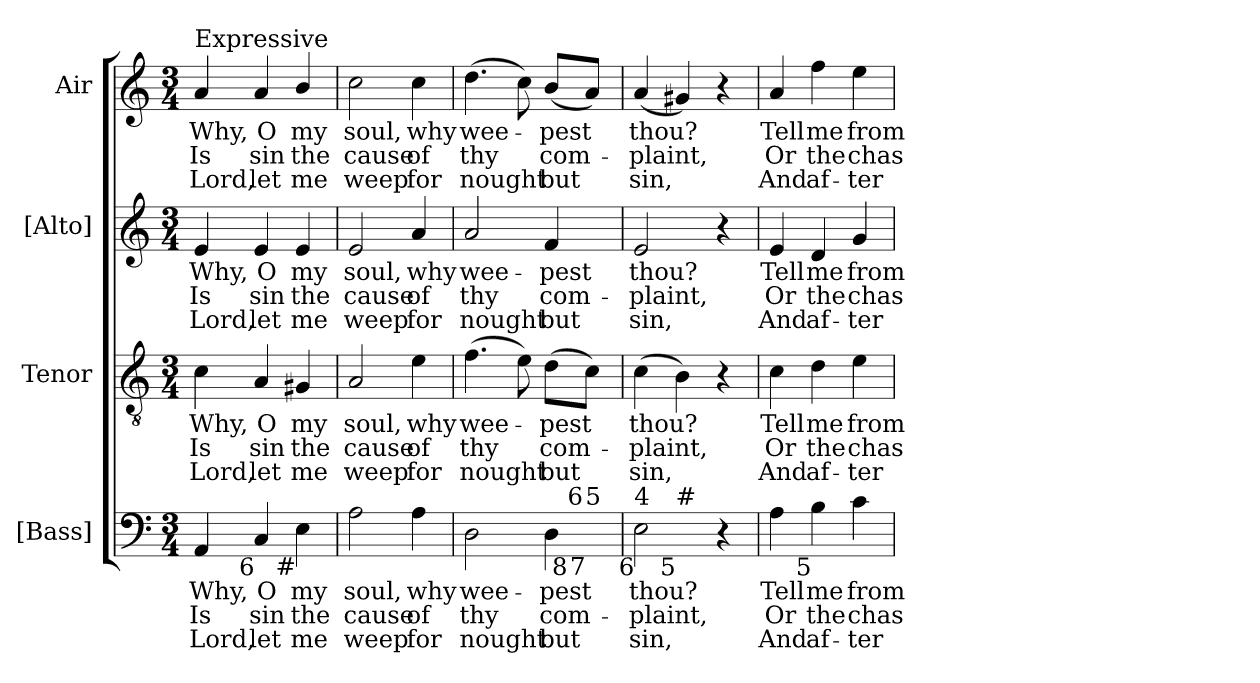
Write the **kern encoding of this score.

**kern	**text	**text	**text	**kern	**text	**text	**text	**kern	**text	**text	**text	**kern	**text	**text	**text
*part4	*part4	*part4	*part4	*part3	*part3	*part3	*part3	*part2	*part2	*part2	*part2	*part1	*part1	*part1	*part1
*staff4	*staff4	*staff4	*staff4	*staff3	*staff3	*staff3	*staff3	*staff2	*staff2	*staff2	*staff2	*staff1	*staff1	*staff1	*staff1
*I"[Bass]	*	*	*	*I"Tenor	*	*	*	*I"[Alto]	*	*	*	*I"Air	*	*	*
*I'B.	*	*	*	*I'T.	*	*	*	*I'A.	*	*	*	*	*	*	*
!!LO:PB:g=z
*clefF4	*	*	*	*clefGv2	*	*	*	*clefG2	*	*	*	*clefG2	*	*	*
*	*	*	*	*ITrd7c12	*	*	*	*	*	*	*	*	*	*	*
*k[]	*	*	*	*k[]	*	*	*	*k[]	*	*	*	*k[]	*	*	*
*a:	*	*	*	*a:	*	*	*	*a:	*	*	*	*a:	*	*	*
*M3/4	*	*	*	*M3/4	*	*	*	*M3/4	*	*	*	*M3/4	*	*	*
=1	=1	=1	=1	=1	=1	=1	=1	=1	=1	=1	=1	=1	=1	=1	=1
!	!LO:LY:b:color=#000000	!LO:LY:b:color=#000000	!LO:LY:b:color=#000000	!	!	!	!	!	!	!	!	!	!	!	!
!	!	!	!	!	!LO:LY:b:color=#000000	!LO:LY:b:color=#000000	!LO:LY:b:color=#000000	!	!	!	!	!	!	!	!
!	!	!	!	!	!	!	!	!	!LO:LY:b:color=#000000	!LO:LY:b:color=#000000	!LO:LY:b:color=#000000	!	!	!	!
!	!	!	!	!	!	!	!	!	!	!	!	!LO:TX:a:t=Expressive	!	!	!
!	!	!	!	!	!	!	!	!	!	!	!	!	!LO:LY:b:color=#000000	!LO:LY:b:color=#000000	!LO:LY:b:color=#000000
4AAi/	Why,	Is	Lord,	4Ci\	Why,	Is	Lord,	4ei/	Why,	Is	Lord,	4ai/	Why,	Is	Lord,
!	!LO:LY:b:color=#000000	!LO:LY:b:color=#000000	!LO:LY:b:color=#000000	!	!	!	!	!	!	!	!	!	!	!	!
!	!	!	!	!	!LO:LY:b:color=#000000	!LO:LY:b:color=#000000	!LO:LY:b:color=#000000	!	!	!	!	!	!	!	!
!	!	!	!	!	!	!	!	!	!LO:LY:b:color=#000000	!LO:LY:b:color=#000000	!LO:LY:b:color=#000000	!	!	!	!
!LO:TX:b:rj:t=6	!	!	!	!	!	!	!	!	!	!	!	!	!	!	!
!	!	!	!	!	!	!	!	!	!	!	!	!	!LO:LY:b:color=#000000	!LO:LY:b:color=#000000	!LO:LY:b:color=#000000
4Ci/	O	sin	let	4AAi/	O	sin	let	4ei/	O	sin	let	4ai/	O	sin	let
!	!LO:LY:b:color=#000000	!LO:LY:b:color=#000000	!LO:LY:b:color=#000000	!	!	!	!	!	!	!	!	!	!	!	!
!	!	!	!	!	!LO:LY:b:color=#000000	!LO:LY:b:color=#000000	!LO:LY:b:color=#000000	!	!	!	!	!	!	!	!
!	!	!	!	!	!	!	!	!	!LO:LY:b:color=#000000	!LO:LY:b:color=#000000	!LO:LY:b:color=#000000	!	!	!	!
!LO:TX:b:rj:t=#	!	!	!	!	!	!	!	!	!	!	!	!	!	!	!
!	!	!	!	!	!	!	!	!	!	!	!	!	!LO:LY:b:color=#000000	!LO:LY:b:color=#000000	!LO:LY:b:color=#000000
4Ei\	my	the	me	4GG#Xi/	my	the	me	4ei/	my	the	me	4bi/	my	the	me
=2	=2	=2	=2	=2	=2	=2	=2	=2	=2	=2	=2	=2	=2	=2	=2
!	!LO:LY:b:color=#000000	!LO:LY:b:color=#000000	!LO:LY:b:color=#000000	!	!	!	!	!	!	!	!	!	!	!	!
!	!	!	!	!	!LO:LY:b:color=#000000	!LO:LY:b:color=#000000	!LO:LY:b:color=#000000	!	!	!	!	!	!	!	!
!	!	!	!	!	!	!	!	!	!LO:LY:b:color=#000000	!LO:LY:b:color=#000000	!LO:LY:b:color=#000000	!	!	!	!
!	!	!	!	!	!	!	!	!	!	!	!	!	!LO:LY:b:color=#000000	!LO:LY:b:color=#000000	!LO:LY:b:color=#000000
2Ai\	soul,	cause	weep	2AAi/	soul,	cause	weep	2ei/	soul,	cause	weep	2cci\	soul,	cause	weep
!	!LO:LY:b:color=#000000	!LO:LY:b:color=#000000	!LO:LY:b:color=#000000	!	!	!	!	!	!	!	!	!	!	!	!
!	!	!	!	!	!LO:LY:b:color=#000000	!LO:LY:b:color=#000000	!LO:LY:b:color=#000000	!	!	!	!	!	!	!	!
!	!	!	!	!	!	!	!	!	!LO:LY:b:color=#000000	!LO:LY:b:color=#000000	!LO:LY:b:color=#000000	!	!	!	!
!	!	!	!	!	!	!	!	!	!	!	!	!	!LO:LY:b:color=#000000	!LO:LY:b:color=#000000	!LO:LY:b:color=#000000
4Ai\	why	of	for	4Ei\	why	of	for	4ai/	why	of	for	4cci\	why	of	for
=3	=3	=3	=3	=3	=3	=3	=3	=3	=3	=3	=3	=3	=3	=3	=3
!	!LO:LY:b:color=#000000	!LO:LY:b:color=#000000	!LO:LY:b:color=#000000	!	!	!	!	!	!	!	!	!	!	!	!
!	!	!	!	!	!LO:LY:b:color=#000000	!LO:LY:b:color=#000000	!LO:LY:b:color=#000000	!	!	!	!	!	!	!	!
!	!	!	!	!	!	!	!	!	!LO:LY:b:color=#000000	!LO:LY:b:color=#000000	!LO:LY:b:color=#000000	!	!	!	!
!	!	!	!	!	!	!	!	!	!	!	!	!	!LO:LY:b:color=#000000	!LO:LY:b:color=#000000	!LO:LY:b:color=#000000
*^	*	*	*	*	*	*	*	*	*	*	*	*	*	*	*
*	*^	*	*	*	*	*	*	*	*	*	*	*	*	*	*	*
2Di\	2ryy	2ryy	wee-	thy	nought	(4.Fi\	wee-	thy	nought	2ai/	wee-	thy	nought	(4.ddi\	wee-	thy	nought
.	.	.	.	.	.	8Ei\)	.	.	.	.	.	.	.	8cci\)	.	.	.
!	!	!	!LO:LY:b:color=#000000	!LO:LY:b:color=#000000	!LO:LY:b:color=#000000	!	!	!	!	!	!	!	!	!	!	!	!
!	!	!	!	!	!	!	!LO:LY:b:color=#000000	!LO:LY:b:color=#000000	!LO:LY:b:color=#000000	!	!	!	!	!	!	!	!
!	!	!	!	!	!	!	!	!	!	!	!LO:LY:b:color=#000000	!LO:LY:b:color=#000000	!LO:LY:b:color=#000000	!	!	!	!
!	!	!	!	!	!	!	!	!	!	!	!	!	!	!	!LO:LY:b:color=#000000	!LO:LY:b:color=#000000	!LO:LY:b:color=#000000
4Di\	32ryy	8ryy	-pest	com-	but	(8Di\L	-pest	com-	but	4fi/	-pest	com-	but	(8bi/L	-pest	com-	but
.	64...ryy	.	.	.	.	.	.	.	.	.	.	.	.	.	.	.	.
!	!LO:TX:b:rj:t=8	!	!	!	!	!	!	!	!	!	!	!	!	!	!	!	!
!	!LO:TX:t=6	!	!	!	!	!	!	!	!	!	!	!	!	!	!	!	!
.	8ryy	.	.	.	.	.	.	.	.	.	.	.	.	.	.	.	.
!	!	!LO:TX:b:rj:t=7	!	!	!	!	!	!	!	!	!	!	!	!	!	!	!
!	!	!LO:TX:t=5	!	!	!	!	!	!	!	!	!	!	!	!	!	!	!
.	.	8ryy	.	.	.	8Ci\J)	.	.	.	.	.	.	.	8ai/J)	.	.	.
.	16ryy	.	.	.	.	.	.	.	.	.	.	.	.	.	.	.	.
.	512ryy	.	.	.	.	.	.	.	.	.	.	.	.	.	.	.	.
*v	*v	*v	*	*	*	*	*	*	*	*	*	*	*	*	*	*	*
=4	=4	=4	=4	=4	=4	=4	=4	=4	=4	=4	=4	=4	=4	=4	=4
*^	*	*	*	*	*	*	*	*	*	*	*	*	*	*	*
*	*^	*	*	*	*	*	*	*	*	*	*	*	*	*	*	*
!	!	!	!LO:LY:b:color=#000000	!LO:LY:b:color=#000000	!LO:LY:b:color=#000000	!	!	!	!	!	!	!	!	!	!	!	!
*v	*v	*v	*	*	*	*	*	*	*	*	*	*	*	*	*	*	*
*^	*	*	*	*	*	*	*	*	*	*	*	*	*	*	*
*	*^	*	*	*	*	*	*	*	*	*	*	*	*	*	*	*
!	!	!	!	!	!	!	!LO:LY:b:color=#000000	!LO:LY:b:color=#000000	!LO:LY:b:color=#000000	!	!	!	!	!	!	!	!
*v	*v	*v	*	*	*	*	*	*	*	*	*	*	*	*	*	*	*
*^	*	*	*	*	*	*	*	*	*	*	*	*	*	*	*
*	*^	*	*	*	*	*	*	*	*	*	*	*	*	*	*	*
!	!	!	!	!	!	!	!	!	!	!	!LO:LY:b:color=#000000	!LO:LY:b:color=#000000	!LO:LY:b:color=#000000	!	!	!	!
*v	*v	*v	*	*	*	*	*	*	*	*	*	*	*	*	*	*	*
*^	*	*	*	*	*	*	*	*	*	*	*	*	*	*	*
*	*^	*	*	*	*	*	*	*	*	*	*	*	*	*	*	*
!LO:TX:b:rj:t=6	!	!	!	!	!	!	!	!	!	!	!	!	!	!	!	!	!
!LO:TX:t=4	!	!	!	!	!	!	!	!	!	!	!	!	!	!	!	!	!
!	!	!	!	!	!	!	!	!	!	!	!	!	!	!	!LO:LY:b:color=#000000	!LO:LY:b:color=#000000	!LO:LY:b:color=#000000
*	*v	*v	*	*	*	*	*	*	*	*	*	*	*	*	*	*	*
2Ei\	4ryy	thou?	-plaint,	sin,	(4Ci\	thou?	-plaint,	sin,	2ei/	thou?	-plaint,	sin,	(4ai/	thou?	-plaint,	sin,
!	!LO:TX:b:rj:t=5	!	!	!	!	!	!	!	!	!	!	!	!	!	!	!
!	!LO:TX:t=#	!	!	!	!	!	!	!	!	!	!	!	!	!	!	!
.	2ryy	.	.	.	4BBi\)	.	.	.	.	.	.	.	4g#Xi/)	.	.	.
4r	.	.	.	.	4r	.	.	.	4r	.	.	.	4r	.	.	.
*v	*v	*	*	*	*	*	*	*	*	*	*	*	*	*	*	*
=5	=5	=5	=5	=5	=5	=5	=5	=5	=5	=5	=5	=5	=5	=5	=5
*^	*	*	*	*	*	*	*	*	*	*	*	*	*	*	*
!	!	!LO:LY:b:color=#000000	!LO:LY:b:color=#000000	!LO:LY:b:color=#000000	!	!	!	!	!	!	!	!	!	!	!	!
*v	*v	*	*	*	*	*	*	*	*	*	*	*	*	*	*	*
*^	*	*	*	*	*	*	*	*	*	*	*	*	*	*	*
!	!	!	!	!	!	!LO:LY:b:color=#000000	!LO:LY:b:color=#000000	!LO:LY:b:color=#000000	!	!	!	!	!	!	!	!
*v	*v	*	*	*	*	*	*	*	*	*	*	*	*	*	*	*
*^	*	*	*	*	*	*	*	*	*	*	*	*	*	*	*
!	!	!	!	!	!	!	!	!	!	!LO:LY:b:color=#000000	!LO:LY:b:color=#000000	!LO:LY:b:color=#000000	!	!	!	!
*v	*v	*	*	*	*	*	*	*	*	*	*	*	*	*	*	*
*^	*	*	*	*	*	*	*	*	*	*	*	*	*	*	*
!	!	!	!	!	!	!	!	!	!	!	!	!	!	!LO:LY:b:color=#000000	!LO:LY:b:color=#000000	!LO:LY:b:color=#000000
*v	*v	*	*	*	*	*	*	*	*	*	*	*	*	*	*	*
4Ai\	Tell	Or	And	4Ci\	Tell	Or	And	4ei/	Tell	Or	And	4ai/	Tell	Or	And
!	!LO:LY:b:color=#000000	!LO:LY:b:color=#000000	!LO:LY:b:color=#000000	!	!	!	!	!	!	!	!	!	!	!	!
!	!	!	!	!	!LO:LY:b:color=#000000	!LO:LY:b:color=#000000	!LO:LY:b:color=#000000	!	!	!	!	!	!	!	!
!	!	!	!	!	!	!	!	!	!LO:LY:b:color=#000000	!LO:LY:b:color=#000000	!LO:LY:b:color=#000000	!	!	!	!
!LO:TX:b:rj:t=5	!	!	!	!	!	!	!	!	!	!	!	!	!	!	!
!	!	!	!	!	!	!	!	!	!	!	!	!	!LO:LY:b:color=#000000	!LO:LY:b:color=#000000	!LO:LY:b:color=#000000
4Bi\	me	the	af-	4Di\	me	the	af-	4di/	me	the	af-	4ffi\	me	the	af-
!	!LO:LY:b:color=#000000	!LO:LY:b:color=#000000	!LO:LY:b:color=#000000	!	!	!	!	!	!	!	!	!	!	!	!
!	!	!	!	!	!LO:LY:b:color=#000000	!LO:LY:b:color=#000000	!LO:LY:b:color=#000000	!	!	!	!	!	!	!	!
!	!	!	!	!	!	!	!	!	!LO:LY:b:color=#000000	!LO:LY:b:color=#000000	!LO:LY:b:color=#000000	!	!	!	!
!	!	!	!	!	!	!	!	!	!	!	!	!	!LO:LY:b:color=#000000	!LO:LY:b:color=#000000	!LO:LY:b:color=#000000
4ci\	from	chas-	-ter	4Ei\	from	chas-	-ter	4gi/	from	chas-	-ter	4eei\	from	chas-	-ter
=	=	=	=	=	=	=	=	=	=	=	=	=	=	=	=
*-	*-	*-	*-	*-	*-	*-	*-	*-	*-	*-	*-	*-	*-	*-	*-
